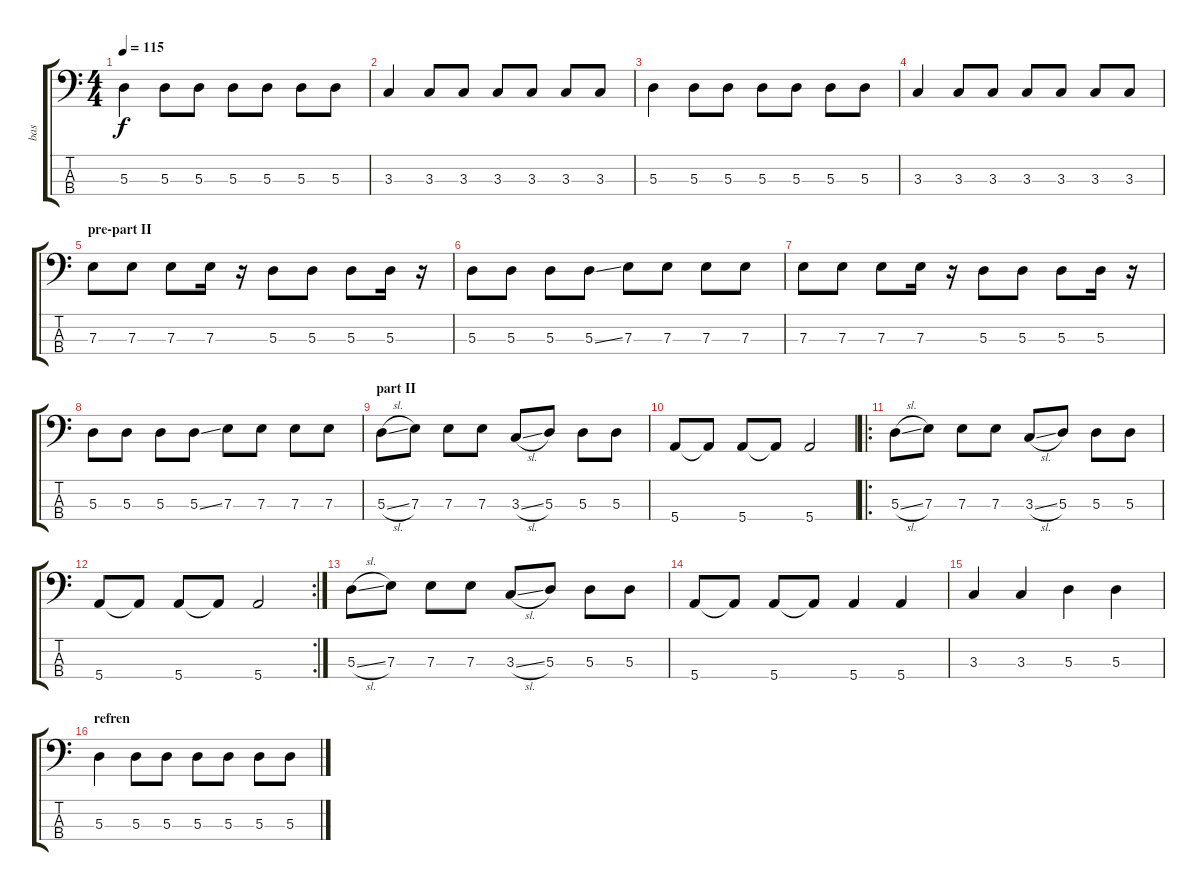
\track ("bas" "bas") {instrument electricbassfinger}
\staff {score tabs}
\tuning (G2 D2 A1 E1) {hide}
\ts (4 4)
\tempo 115
\clef f4
\ks c
5.3.4{dy f} 5.3.8 5.3.8 5.3.8 5.3.8 5.3.8 5.3.8 |
3.3.4 3.3.8 3.3.8 3.3.8 3.3.8 3.3.8 3.3.8 |
5.3.4 5.3.8 5.3.8 5.3.8 5.3.8 5.3.8 5.3.8 |
3.3.4 3.3.8 3.3.8 3.3.8 3.3.8 3.3.8 3.3.8 |
\section ("" "pre-part II")
7.3.8 7.3.8 7.3.8 7.3.16 r.16 5.3.8 5.3.8 5.3.8 5.3.16 r.16 |
5.3.8 5.3.8 5.3.8 5.3{ss}.8 7.3.8 7.3.8 7.3.8 7.3.8 |
7.3.8 7.3.8 7.3.8 7.3.16 r.16 5.3.8 5.3.8 5.3.8 5.3.16 r.16 |
5.3.8 5.3.8 5.3.8 5.3{ss}.8 7.3.8 7.3.8 7.3.8 7.3.8 |
\section ("" "part II")
5.3{sl}.8 7.3.8 7.3.8 7.3.8 3.3{sl}.8 5.3.8 5.3.8 5.3.8 |
5.4.8 5.4{t}.8 5.4.8 5.4{t}.8 5.4.2 |
\ro
5.3{sl}.8 7.3.8 7.3.8 7.3.8 3.3{sl}.8 5.3.8 5.3.8 5.3.8 |
\rc 2
5.4.8 5.4{t}.8 5.4.8 5.4{t}.8 5.4.2 |
5.3{sl}.8 7.3.8 7.3.8 7.3.8 3.3{sl}.8 5.3.8 5.3.8 5.3.8 |
5.4.8 5.4{t}.8 5.4.8 5.4{t}.8 5.4.4 5.4.4 |
3.3.4 3.3.4 5.3.4 5.3.4 |
\section ("" "refren")
5.3.4 5.3.8 5.3.8 5.3.8 5.3.8 5.3.8 5.3.8
